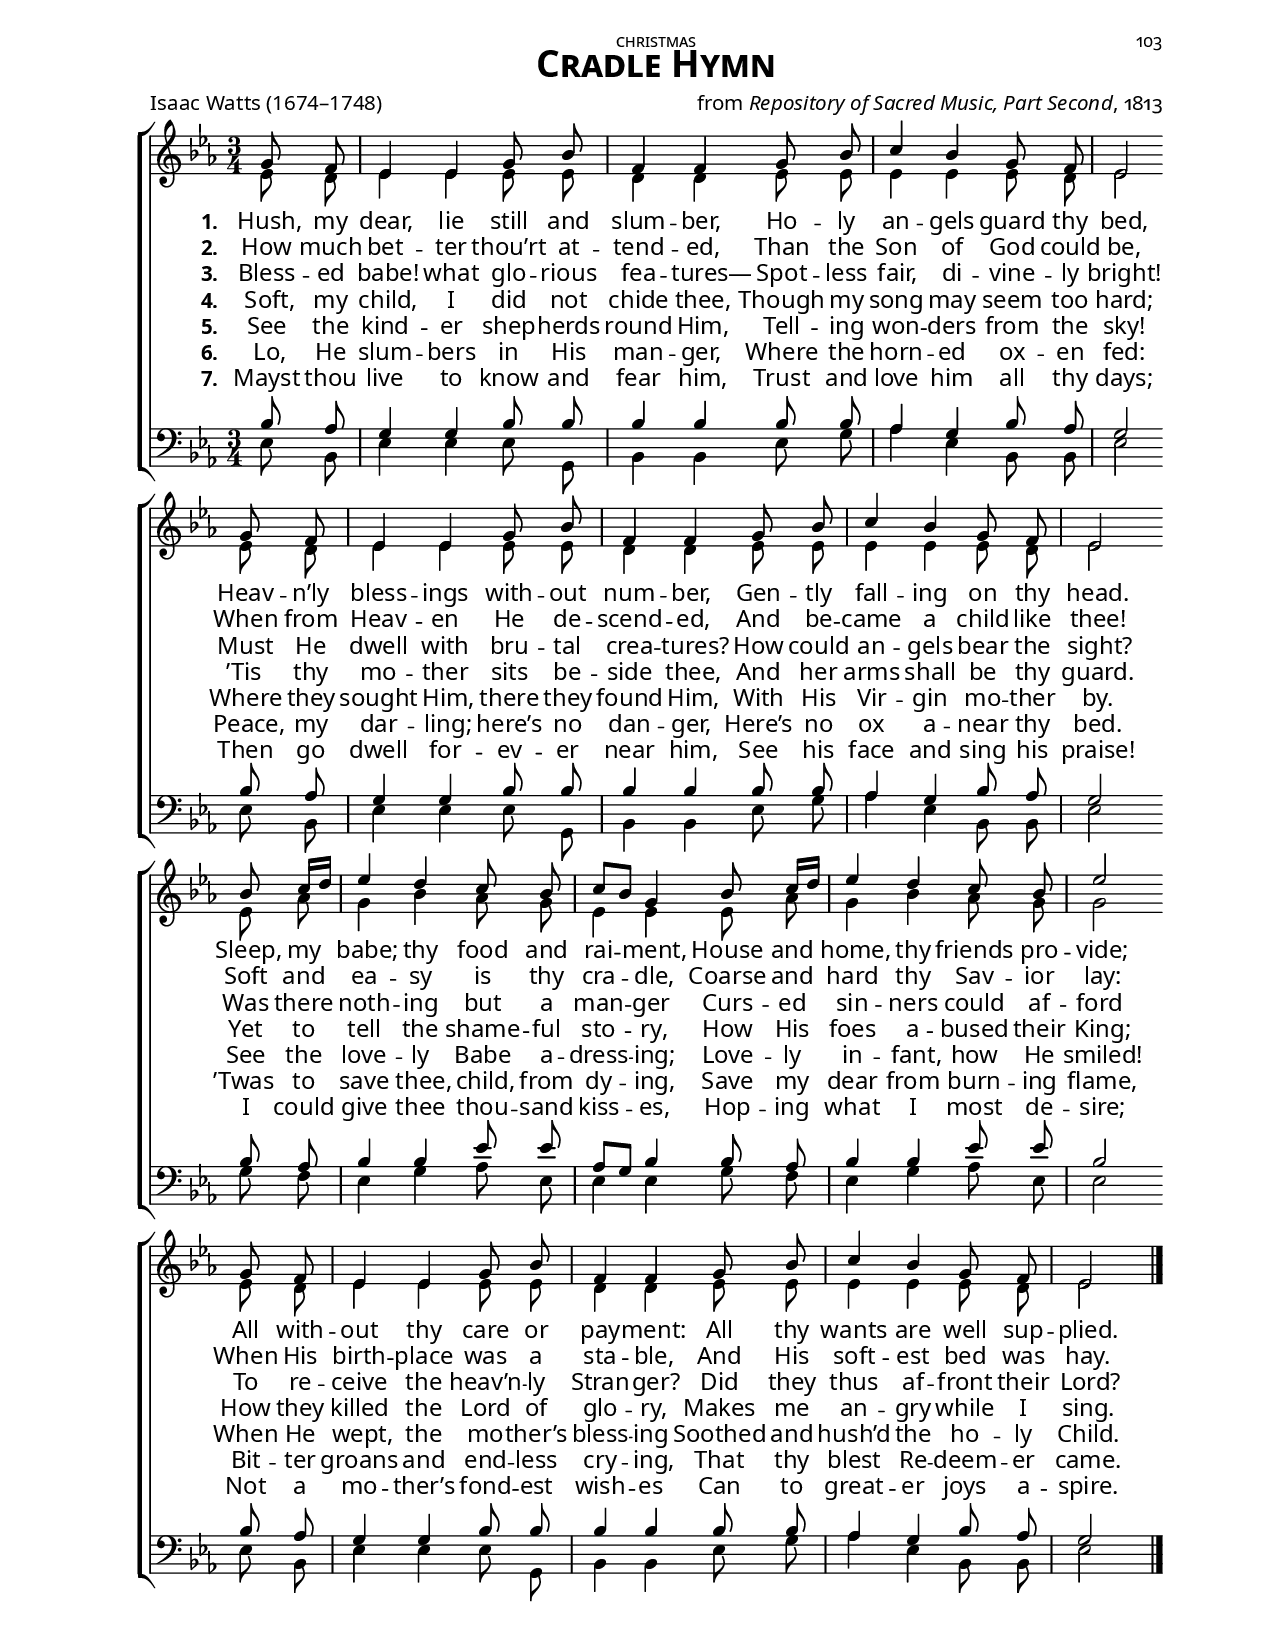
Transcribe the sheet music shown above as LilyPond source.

\version "2.14.2"
\include "util.ly"
\header {
  title = \markup{\override #'(font-name . "Garamond Premier Pro Semibold"){ \abs-fontsize #18 \smallCapsOldStyle"Cradle Hymn"}}
  poet = "Isaac Watts (1674–1748)"
  composer = \markup\oldStyleNum\concat{"from " \italic"Repository of Sacred Music, Part Second" ", 1813"}
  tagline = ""
}
\paper {
  %print-all-headers = ##f
  paper-height = 11\in
  paper-width = 8.5\in
  indent = 0\in
  %system-system-spacing = #'((basic-distance . 10) (padding . 0))
  system-system-spacing =
    #'((basic-distance . 0)
       (minimum-distance . 0)
       (padding . -3)
       (stretchability . 100))
  top-markup-spacing =
    #'((basic-distance . 0)
       (minimum-distance . 0)
       (padding . 0)
       (stretchability . 0))
  ragged-last-bottom = ##f
  ragged-bottom = ##f
  two-sided = ##t
  inner-margin = 1\in
  outer-margin = 0.75\in
  top-margin = 0.26\in
  bottom-margin = 0.25\in
  first-page-number = #103
  print-first-page-number = ##t
  headerLine = \markup{\override #'(font-name . "Garamond Premier Pro") \smallCapsOldStyle"christmas"}
  oddHeaderMarkup = \markup\fill-line{
     \override #'(font-name . "Garamond Premier Pro")\abs-fontsize #8.5
     \combine 
        \fill-line{"" \on-the-fly #print-page-number-check-first
        \oldStylePageNum""
        }
        \fill-line{\headerLine}
  }
  evenHeaderMarkup = \markup {
     \override #'(font-name . "Garamond Premier Pro")\abs-fontsize #8.5
     \combine
        \on-the-fly #print-page-number-check-first
        \oldStylePageNum""
        \fill-line{\headerLine}
  }
}
#(set-global-staff-size 18) \paper{ #(define fonts (make-pango-font-tree "Garamond Premier Pro" "Garamond Premier Pro" "Garamond Premier Pro" (/ 18 20))) }
global = {
  \key d \major
  \time 3/4
  \dynamicUp
  %\set crescendoSpanner = #'dashed-line
  %\set midiInstrument = "recorder"
  \autoBeamOff
  \override DynamicTextSpanner #'style = #'none
}

sopMusic = \relative c' {
	\partial 4
  \repeat unfold 2 {
    fis8 e |
    d4 d fis8 a |
    e4 e fis8 a |
    b4 a fis8 e |
    d2 \bar""
  }
  
  a'8 b16[ cis] |
  d4 cis b8 a |
  b[ a] fis4 a8 b16[ cis] |
  d4 cis b8 a |
  d2 \bar ""

  fis,8 e |
  d4 d fis8 a |
  e4 e fis8 a |
  b4 a fis8 e |
  d2 \bar""
  
  \bar "|."
}
sopWords = \lyricmode {
  \set stanza = #"1. "
	Hush, my dear, lie still and slum -- ber,
    Ho -- ly an -- gels guard thy bed,
  Heav -- n’ly bless -- ings with -- out num -- ber,
    Gen -- tly fall -- ing on thy head.

  Sleep, my babe; thy food and rai -- ment,
    House and home, thy friends pro -- vide;	 
  All with -- out thy care or pay -- ment:	 
    All thy wants are well sup -- plied.
}

sopWordsII = \lyricmode {
  \set stanza = #"2. "
  How much bet -- ter thou’rt at -- tend -- ed,
    Than the Son of God could be,
  When from Heav -- en He de -- scend -- ed,
    And be -- came a child like thee!
    
  Soft and ea -- sy is thy cra -- dle,
    Coarse and hard thy Sav -- ior lay:
  When His birth -- place was a sta -- ble,
    And His soft -- est bed was hay.
}

sopWordsIII = \lyricmode { 
  \set stanza = "3. "
  Bless -- ed babe! what glo -- rious fea -- tures—	 
    Spot -- less fair, di -- vine -- ly bright!	 
  Must He dwell with bru -- tal crea -- tures?	 
    How could an -- gels bear the sight?
  
  Was there noth -- ing but a man -- ger
    Curs -- ed sin -- ners could af -- ford
  To re -- ceive the heav’n -- ly Stran -- ger?
    Did they thus af -- front their Lord?
}

sopWordsIV = \lyricmode {
  \set stanza = #"4. "
  Soft, my child, I did not chide thee,
    Though my song may seem too hard;
  ’Tis thy mo -- ther sits be -- side thee,
    And her arms shall be thy guard.
 
  Yet to tell the shame -- ful sto -- ry,
    How His foes a -- bused their King;
  How they killed the Lord of glo -- ry,
    Makes me an -- gry while I sing.
}

sopWordsV = \lyricmode {
  \set stanza = #"5. "
  See the kind -- er shep -- herds round Him,	 
    Tell -- ing won -- ders from the sky!	 
  Where they sought Him, there they found Him,
    With His Vir -- gin mo -- ther by.	 

  See the love -- ly Babe a -- dress -- ing;	 
    Love -- ly in -- fant, how He smiled!	 
  When He wept, the mo -- ther’s bless -- ing	 
    Soothed and hush’d the ho -- ly Child.
}

sopWordsVI = \lyricmode {
  \set stanza = #"6. "
  Lo, He slum -- bers in His man -- ger,
    Where the horn -- ed ox -- en fed:
  Peace, my dar -- ling; here’s no dan -- ger,
    Here’s no ox a -- near thy bed.

  ’Twas to save thee, child, from dy -- ing,
    Save my dear from burn -- ing flame,
  Bit -- ter groans and end -- less cry -- ing,
    That thy blest Re -- deem -- er came.
}

sopWordsVII = \lyricmode {
  \set stanza = #"7. "
  Mayst thou live to know and fear him,	
    Trust and love him all thy days;
  Then go dwell for -- ev -- er near him,	
    See his face and sing his praise!	
   
  I could give thee thou -- sand kiss -- es,	
    Hop -- ing what I most de -- sire;	
  Not a mo -- ther’s fond -- est wish -- es
    Can to great -- er joys a -- spire.
}

altoMusic = \relative c' {
  \partial 4
  \repeat unfold 2 {
    d8 cis |
    d4 d d8 d |
    cis4 cis d8 d |
    d4 d d8 cis |
    d2 \bar""
  }
  
  d8 g |
  fis4 a g8 fis |
  d4 d d8 g |
  fis4 a g8 fis |
  fis2 \bar""
  
  d8 cis |
  d4 d d8 d |
  cis4 cis d8 d |
  d4 d d8 cis |
  d2
  
  \bar "|."
}
altoWords = \lyricmode {
}
altoWordsII = \lyricmode {
%\markup\italic
  \set stanza = #"2. "
}
altoWordsIII = \lyricmode {
  \set stanza = #"3. "
}
altoWordsIV = \lyricmode {
  \set stanza = #"4. "
}
altoWordsV = \lyricmode {
  \set stanza = #"5. "
  \set ignoreMelismata = ##t
}
altoWordsVI = \lyricmode {
  \set stanza = #"6. "
  \set ignoreMelismata = ##t
}
tenorMusic = \relative c' {
  \partial 4
  \repeat unfold 2 {
    a8 g |
    fis4 fis a8 a |
    a4 a a8 a |
    g4 fis a8 g |
    fis2 \bar""
  }
  
  a8 g |
  a4 a d8 d |
  g,8[ fis] a4 a8 g |
  a4 a d8 d |
  a2 \bar""
  
  a8 g |
  fis4 fis a8 a |
  a4 a a8 a |
  g4 fis a8 g |
  fis2
  
  \bar "|."
}

tenorWords = \lyricmode {
}

tenorWordsII = \lyricmode {
}

tenorWordsIII = \lyricmode {
}

bassMusic = \relative c' {
  \partial 4
  \repeat unfold 2 {
    d,8 a |
    d4 d d8 fis, |
    a4 a d8 fis |
    g4 d a8 a |
    d2 \bar""
  }
  
  fis8 e |
  d4 fis g8 d |
  d4 d fis8 e |
  d4 fis g8 d |
  d2 \bar""
  
  d8 a |
  d4 d d8 fis, |
  a4 a d8 fis |
  g4 d a8 a |
  d2
  
  \bar "|."
}
bassWords = \lyricmode {
}

pianoRH = \relative c' {
}
pianoLH = \relative c' {
}

\score {
<<
   \new ChoirStaff <<
    \new Staff = women <<
      \new Voice = "sopranos" \transpose d ees{ \voiceOne << \global \sopMusic >> }
      \new Voice = "altos" \transpose d ees{ \voiceTwo << \global \altoMusic >> }
    >>
    \new Lyrics = "altos"  \lyricsto "altos" \sopWords
    \new Lyrics = "altosII"  \lyricsto "altos" \sopWordsII
    \new Lyrics = "altosIII"  \lyricsto "altos" \sopWordsIII
    \new Lyrics = "altosIV"  \lyricsto "altos" \sopWordsIV
    \new Lyrics = "altosV"  \lyricsto "altos" \sopWordsV
    \new Lyrics = "altosVI"  \lyricsto "altos" \sopWordsVI
    \new Lyrics = "altosVII"  \lyricsto "altos" \sopWordsVII
   \new Staff = men <<
      \clef bass
      \new Voice = "tenors" \transpose d ees{ \voiceOne << \global \tenorMusic >> }
      \new Voice = "basses" \transpose d ees{ \voiceTwo << \global \bassMusic >> }
    >>
    \new Lyrics \with { alignAboveContext = #"tenors" } \lyricsto "tenors" \tenorWordsIII
    \new Lyrics \with { alignAboveContext = #"tenors" } \lyricsto "tenors" \tenorWordsII
    \new Lyrics \with { alignAboveContext = #"tenors" } \lyricsto "tenors" \tenorWords
  >>
%    \new PianoStaff << \new Staff { \new Voice { \pianoRH } } \new Staff { \clef "bass" \pianoLH } >>
  >>
  \layout {
    \context {
      \Lyrics
      \override LyricText #'font-size = #1.3
      \override VerticalAxisGroup #'staff-affinity = #0
    }
    \context {
      \Score
      \override SpacingSpanner #'base-shortest-duration = #(ly:make-moment 1 8)
      \override SpacingSpanner #'common-shortest-duration = #(ly:make-moment 1 4)
    }
    \context {
      % Remove all empty staves
      \Staff \RemoveEmptyStaves \override VerticalAxisGroup #'remove-first = ##t
      
      \override VerticalAxisGroup #'staff-staff-spacing =
      #'((basic-distance . 0)
         (minimum-distance . 0)
         (padding . -1)
         (stretchability . 2))
    }
    \context {
      \Lyrics
      \override LyricText #'X-offset = #center-on-word
    }
  }
  \midi {
    \tempo 4 = 90
    \set Staff.midiInstrument = "flute"
    \context {
      \Voice
      \remove "Dynamic_performer"
    }
  }
}
